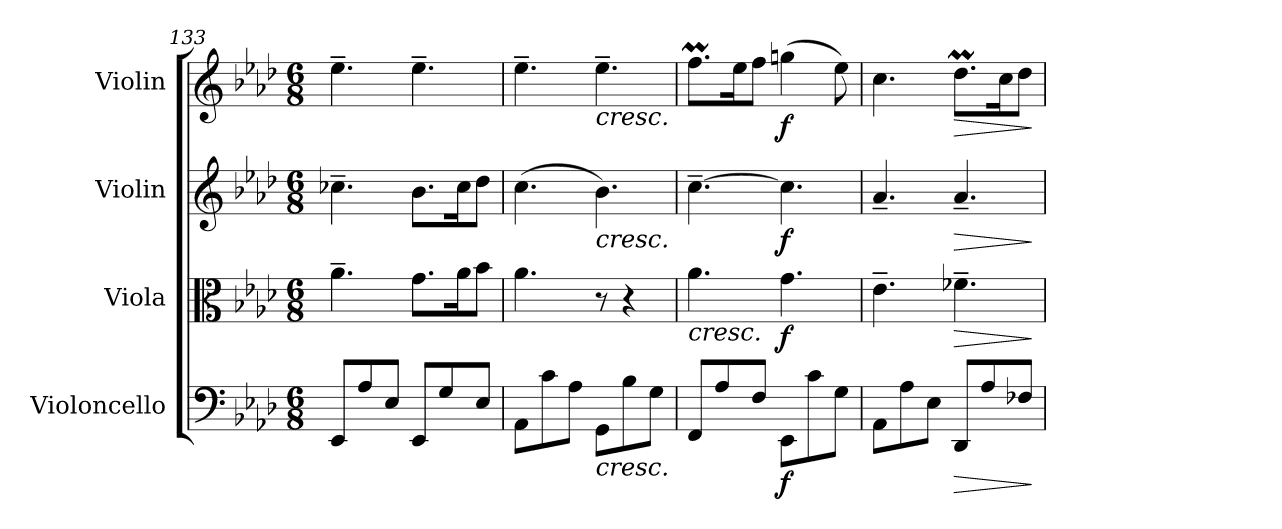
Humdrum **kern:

**kern	**dynam	**kern	**dynam	**kern	**dynam	**kern	**dynam
*part4	*part4	*part3	*part3	*part2	*part2	*part1	*part1
*staff4	*staff4	*staff3	*staff3	*staff2	*staff2	*staff1	*staff1
*I"Violoncello	*	*I"Viola	*	*I"Violin	*	*I"Violin	*
*I'Vc.	*	*I'Vla.	*	*I'Vln.	*	*I'Vln.	*
*clefF4	*	*clefC3	*	*clefG2	*	*clefG2	*
*k[b-e-a-d-]	*	*k[b-e-a-d-]	*	*k[b-e-a-d-]	*	*k[b-e-a-d-]	*
*M6/8	*	*M6/8	*	*M6/8	*	*M6/8	*
=133	=133	=133	=133	=133	=133	=133	=133
8EE-/L	.	4.a-~\	.	4.cc-X~\	.	4.ee-~\	.
8A-/	.	.	.	.	.	.	.
8E-/J	.	.	.	.	.	.	.
8EE-/L	.	8.g\L	.	8.b-\L	.	4.ee-~\	.
8G/	.	.	.	.	.	.	.
.	.	16a-\K	.	16cc-\K	.	.	.
8E-/J	.	8b-\J	.	8dd-\J	.	.	.
=134	=134	=134	=134	=134	=134	=134	=134
8AA-\L	.	4.a-\	.	(>4.cc\	.	4.ee-~\	.
8c\	.	.	.	.	.	.	.
8A-\J	.	.	.	.	.	.	.
!	!	!	!	!	!	!LO:TX:b:i:t=cresc.	!
!	!	!	!	!LO:TX:b:i:t=cresc.	!	!	!
!LO:TX:b:i:t=cresc.	!	!	!	!	!	!	!
8GG\L	.	8r	.	4.b-\)	.	4.ee-~\	.
8B-\	.	4r	.	.	.	.	.
8G\J	.	.	.	.	.	.	.
=135	=135	=135	=135	=135	=135	=135	=135
!	!	!LO:TX:b:i:t=cresc.	!	!	!	!	!
8FF/L	.	4.a-\	.	[4.cc~\	.	8.ffM\L	.
8A-/	.	.	.	.	.	.	.
.	.	.	.	.	.	16ee-\K	.
8F/J	.	.	.	.	.	8ff\J	.
!	!LO:DY:b	!	!LO:DY:b	!	!LO:DY:b	!	!LO:DY:b
8EE-\L	f	4.g\	f	4.cc\]	f	(>4ggn\	f
8c\	.	.	.	.	.	.	.
8G\J	.	.	.	.	.	8ee-\)	.
!!LO:LB:g=z
=136	=136	=136	=136	=136	=136	=136	=136
8AA-\L	.	4.e-~\	.	4.a-~/	.	4.cc\	.
8A-\	.	.	.	.	.	.	.
8E-\J	.	.	.	.	.	.	.
!	!LO:HP:b	!	!LO:HP:b	!	!LO:HP:b	!	!LO:HP:b
8DD-/L	>	4.f-X~\	>	4.a-~/	>	8.dd-M\L	>
8A-/	.	.	.	.	.	.	.
.	.	.	.	.	.	16cc\K	.
8F-X/J	.	.	.	.	.	8dd-\J	.
.	]	.	]	.	]	.	]
=	=	=	=	=	=	=	=
*-	*-	*-	*-	*-	*-	*-	*-
